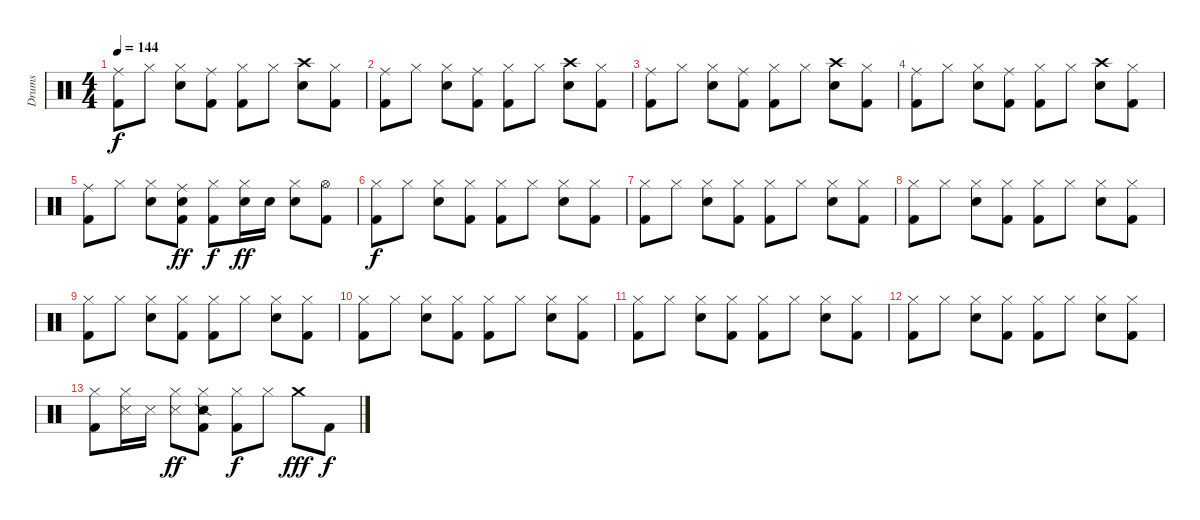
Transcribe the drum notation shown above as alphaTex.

\track ("Drums" "Drums") {instrument percussion}
\staff {score}
\articulation defaults
\ts (4 4)
\tempo 144
\clef neutral
\ks c
("Ride (middle)" "Kick (hit) 2").8{dy f} "Hi-Hat (closed)".8 ("Hi-Hat (closed)" "Snare (hit) 2").8 ("Ride (middle)" "Kick (hit) 2").8 ("Hi-Hat (closed)" "Kick (hit) 2").8 "Hi-Hat (closed)".8 ("Crash high (hit)" "Snare (hit) 2").8 ("Hi-Hat (closed)" "Kick (hit) 2").8 |
("Ride (middle)" "Kick (hit) 2").8 "Hi-Hat (closed)".8 ("Hi-Hat (closed)" "Snare (hit) 2").8 ("Ride (middle)" "Kick (hit) 2").8 ("Hi-Hat (closed)" "Kick (hit) 2").8 "Hi-Hat (closed)".8 ("Crash high (hit)" "Snare (hit) 2").8 ("Hi-Hat (closed)" "Kick (hit) 2").8 |
("Ride (middle)" "Kick (hit) 2").8 "Hi-Hat (closed)".8 ("Hi-Hat (closed)" "Snare (hit) 2").8 ("Ride (middle)" "Kick (hit) 2").8 ("Hi-Hat (closed)" "Kick (hit) 2").8 "Hi-Hat (closed)".8 ("Crash high (hit)" "Snare (hit) 2").8 ("Hi-Hat (closed)" "Kick (hit) 2").8 |
("Ride (middle)" "Kick (hit) 2").8 "Hi-Hat (closed)".8 ("Hi-Hat (closed)" "Snare (hit) 2").8 ("Ride (middle)" "Kick (hit) 2").8 ("Hi-Hat (closed)" "Kick (hit) 2").8 "Hi-Hat (closed)".8 ("Crash high (hit)" "Snare (hit) 2").8 ("Hi-Hat (closed)" "Kick (hit) 2").8 |
("Ride (middle)" "Kick (hit) 2").8 "Hi-Hat (closed)".8 ("Hi-Hat (closed)" "Snare (hit) 2").8 ("Ride (middle)" "Snare (hit) 2" "Kick (hit) 2").8{dy ff} ("Hi-Hat (closed)" "Kick (hit) 2").8{dy f} ("Hi-Hat (closed)" "Snare (hit) 2").16{dy ff} "Snare (hit) 2".16 ("Hi-Hat (closed)" "Snare (hit) 2").8 ("Hi-Hat (open)" "Kick (hit) 2").8 |
("Hi-Hat (closed)" "Kick (hit) 2").8{dy f} "Hi-Hat (closed)".8 ("Hi-Hat (closed)" "Snare (hit) 2").8 ("Hi-Hat (closed)" "Kick (hit) 2").8 ("Hi-Hat (closed)" "Kick (hit) 2").8 "Hi-Hat (closed)".8 ("Hi-Hat (closed)" "Snare (hit) 2").8 ("Hi-Hat (closed)" "Kick (hit) 2").8 |
("Hi-Hat (closed)" "Kick (hit) 2").8 "Hi-Hat (closed)".8 ("Hi-Hat (closed)" "Snare (hit) 2").8 ("Hi-Hat (closed)" "Kick (hit) 2").8 ("Hi-Hat (closed)" "Kick (hit) 2").8 "Hi-Hat (closed)".8 ("Hi-Hat (closed)" "Snare (hit) 2").8 ("Hi-Hat (closed)" "Kick (hit) 2").8 |
("Hi-Hat (closed)" "Kick (hit) 2").8 "Hi-Hat (closed)".8 ("Hi-Hat (closed)" "Snare (hit) 2").8 ("Hi-Hat (closed)" "Kick (hit) 2").8 ("Hi-Hat (closed)" "Kick (hit) 2").8 "Hi-Hat (closed)".8 ("Hi-Hat (closed)" "Snare (hit) 2").8 ("Hi-Hat (closed)" "Kick (hit) 2").8 |
("Hi-Hat (closed)" "Kick (hit) 2").8 "Hi-Hat (closed)".8 ("Hi-Hat (closed)" "Snare (hit) 2").8 ("Hi-Hat (closed)" "Kick (hit) 2").8 ("Hi-Hat (closed)" "Kick (hit) 2").8 "Hi-Hat (closed)".8 ("Hi-Hat (closed)" "Snare (hit) 2").8 ("Hi-Hat (closed)" "Kick (hit) 2").8 |
("Hi-Hat (closed)" "Kick (hit) 2").8 "Hi-Hat (closed)".8 ("Hi-Hat (closed)" "Snare (hit) 2").8 ("Hi-Hat (closed)" "Kick (hit) 2").8 ("Hi-Hat (closed)" "Kick (hit) 2").8 "Hi-Hat (closed)".8 ("Hi-Hat (closed)" "Snare (hit) 2").8 ("Hi-Hat (closed)" "Kick (hit) 2").8 |
("Hi-Hat (closed)" "Kick (hit) 2").8 "Hi-Hat (closed)".8 ("Hi-Hat (closed)" "Snare (hit) 2").8 ("Hi-Hat (closed)" "Kick (hit) 2").8 ("Hi-Hat (closed)" "Kick (hit) 2").8 "Hi-Hat (closed)".8 ("Hi-Hat (closed)" "Snare (hit) 2").8 ("Hi-Hat (closed)" "Kick (hit) 2").8 |
("Hi-Hat (closed)" "Kick (hit) 2").8 "Hi-Hat (closed)".8 ("Hi-Hat (closed)" "Snare (hit) 2").8 ("Hi-Hat (closed)" "Kick (hit) 2").8 ("Hi-Hat (closed)" "Kick (hit) 2").8 "Hi-Hat (closed)".8 ("Hi-Hat (closed)" "Snare (hit) 2").8 ("Hi-Hat (closed)" "Kick (hit) 2").8 |
("Hi-Hat (closed)" "Kick (hit) 2").8 ("Hi-Hat (closed)" "Snare (side stick) 3").16 "Snare (side stick) 3".16 ("Hi-Hat (closed)" "Snare (side stick) 3").8{dy ff} ("Hi-Hat (closed)" "Snare (side stick) 2" "Kick (hit) 2").8 ("Hi-Hat (closed)" "Kick (hit) 2").8{dy f} "Hi-Hat (closed)".8 "Crash medium (hit)".8{dy fff} "Kick (hit) 2".8{dy f}
